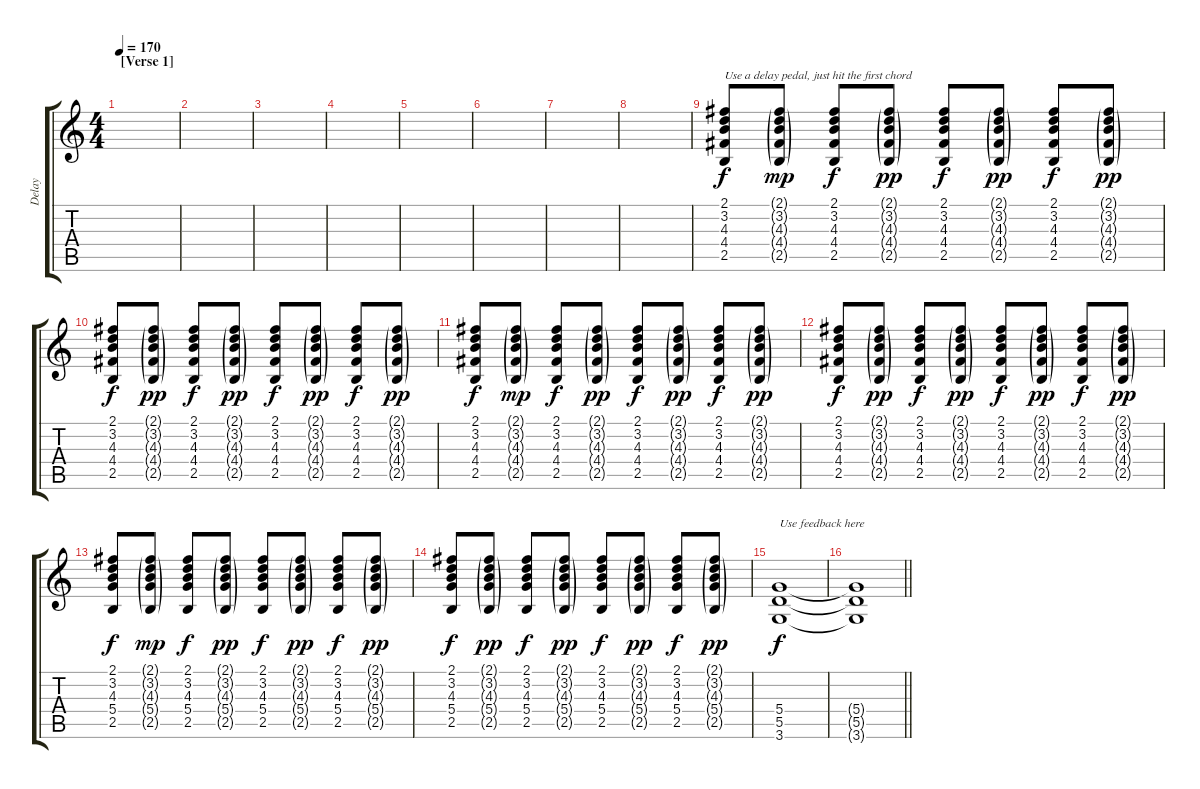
\track ("Delay" "Delay") {instrument electricguitarclean}
\staff {score tabs}
\tuning (E4 B3 G3 D3 A2 E2) {hide}
\ts (4 4)
\section ("" "[Verse 1]")
\tempo 170
\clef g2
\ks c
|
|
|
|
|
|
|
|
(2.1 3.2 4.3 4.4 2.5).8{txt "Use a delay pedal, just hit the first chord"} (2.1{g} 3.2{g} 4.3{g} 4.4{g} 2.5{g}).8{dy mp} (2.1 3.2 4.3 4.4 2.5).8{dy f volume 8} (2.1{g} 3.2{g} 4.3{g} 4.4{g} 2.5{g}).8{dy pp} (2.1 3.2 4.3 4.4 2.5).8{dy f volume 7} (2.1{g} 3.2{g} 4.3{g} 4.4{g} 2.5{g}).8{dy pp} (2.1 3.2 4.3 4.4 2.5).8{dy f volume 6} (2.1{g} 3.2{g} 4.3{g} 4.4{g} 2.5{g}).8{dy pp} |
(2.1 3.2 4.3 4.4 2.5).8{dy f volume 5} (2.1{g} 3.2{g} 4.3{g} 4.4{g} 2.5{g}).8{dy pp} (2.1 3.2 4.3 4.4 2.5).8{dy f volume 4} (2.1{g} 3.2{g} 4.3{g} 4.4{g} 2.5{g}).8{dy pp} (2.1 3.2 4.3 4.4 2.5).8{dy f volume 3} (2.1{g} 3.2{g} 4.3{g} 4.4{g} 2.5{g}).8{dy pp} (2.1 3.2 4.3 4.4 2.5).8{dy f volume 2} (2.1{g} 3.2{g} 4.3{g} 4.4{g} 2.5{g}).8{dy pp} |
(2.1 3.2 4.3 4.4 2.5).8{dy f volume 11} (2.1{g} 3.2{g} 4.3{g} 4.4{g} 2.5{g}).8{dy mp} (2.1 3.2 4.3 4.4 2.5).8{dy f volume 8} (2.1{g} 3.2{g} 4.3{g} 4.4{g} 2.5{g}).8{dy pp} (2.1 3.2 4.3 4.4 2.5).8{dy f volume 7} (2.1{g} 3.2{g} 4.3{g} 4.4{g} 2.5{g}).8{dy pp} (2.1 3.2 4.3 4.4 2.5).8{dy f volume 6} (2.1{g} 3.2{g} 4.3{g} 4.4{g} 2.5{g}).8{dy pp} |
(2.1 3.2 4.3 4.4 2.5).8{dy f volume 5} (2.1{g} 3.2{g} 4.3{g} 4.4{g} 2.5{g}).8{dy pp} (2.1 3.2 4.3 4.4 2.5).8{dy f volume 4} (2.1{g} 3.2{g} 4.3{g} 4.4{g} 2.5{g}).8{dy pp} (2.1 3.2 4.3 4.4 2.5).8{dy f volume 3} (2.1{g} 3.2{g} 4.3{g} 4.4{g} 2.5{g}).8{dy pp} (2.1 3.2 4.3 4.4 2.5).8{dy f volume 2} (2.1{g} 3.2{g} 4.3{g} 4.4{g} 2.5{g}).8{dy pp} |
(2.1 3.2 4.3 5.4 2.5).8{dy f volume 11} (2.1{g} 3.2{g} 4.3{g} 5.4{g} 2.5{g}).8{dy mp} (2.1 3.2 4.3 5.4 2.5).8{dy f volume 8} (2.1{g} 3.2{g} 4.3{g} 5.4{g} 2.5{g}).8{dy pp} (2.1 3.2 4.3 5.4 2.5).8{dy f volume 7} (2.1{g} 3.2{g} 4.3{g} 5.4{g} 2.5{g}).8{dy pp} (2.1 3.2 4.3 5.4 2.5).8{dy f volume 6} (2.1{g} 3.2{g} 4.3{g} 5.4{g} 2.5{g}).8{dy pp} |
(2.1 3.2 4.3 5.4 2.5).8{dy f volume 5} (2.1{g} 3.2{g} 4.3{g} 5.4{g} 2.5{g}).8{dy pp} (2.1 3.2 4.3 5.4 2.5).8{dy f volume 4} (2.1{g} 3.2{g} 4.3{g} 5.4{g} 2.5{g}).8{dy pp} (2.1 3.2 4.3 5.4 2.5).8{dy f volume 3} (2.1{g} 3.2{g} 4.3{g} 5.4{g} 2.5{g}).8{dy pp} (2.1 3.2 4.3 5.4 2.5).8{dy f volume 2} (2.1{g} 3.2{g} 4.3{g} 5.4{g} 2.5{g}).8{dy pp} |
(5.4 5.5 3.6).1{txt "Use feedback here" dy f volume 11 instrument overdrivenguitar} |
\barLineRight lightlight
(5.4{t} 5.5{t} 3.6{t}).1
